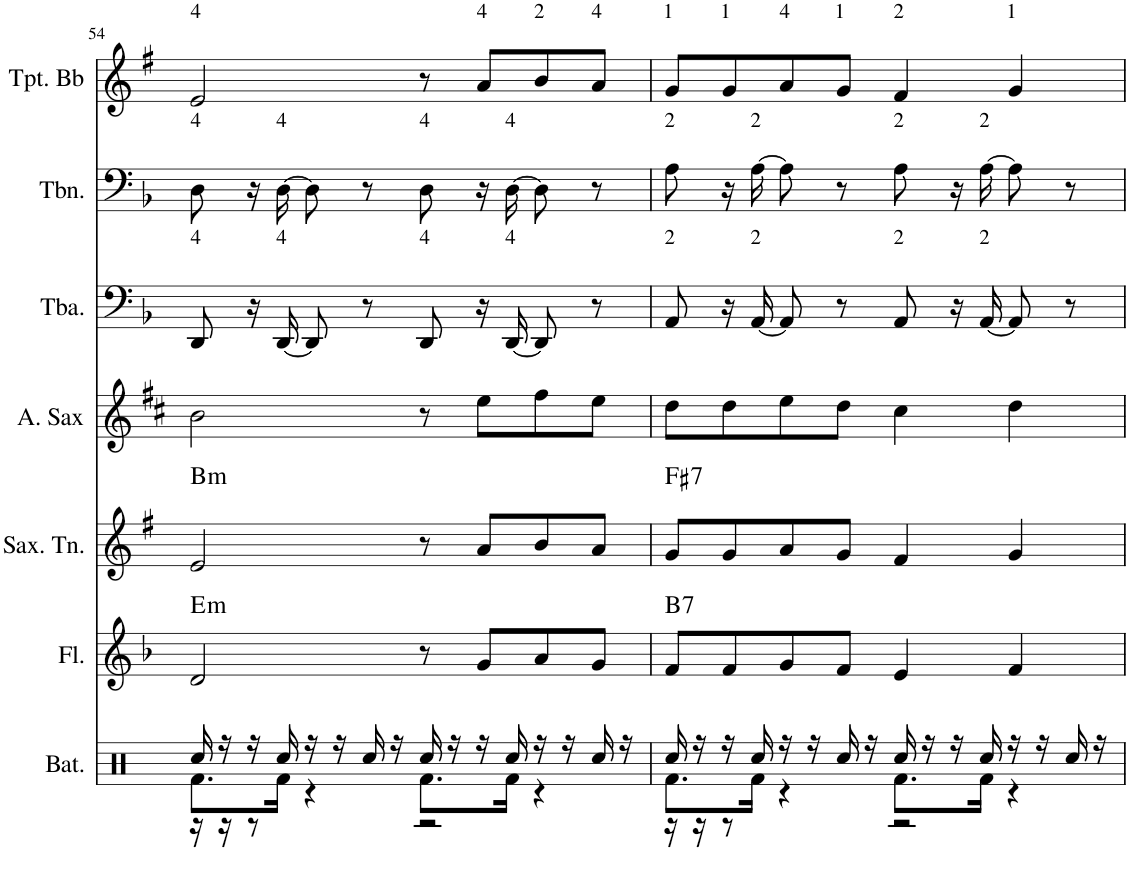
**kern	**kern	**kern	**harte	**kern	**harte	**kern	**kern	**kern
*part7	*part6	*part5	*part5	*part4	*part4	*part3	*part2	*part1
*staff7	*staff6	*staff5	*	*staff4	*	*staff3	*staff2	*staff1
*I"Bateria	*I"Flauta Transversal	*I"Saxofone Tenor	*	*I"Saxofone Alto	*	*I"Tuba	*I"Trombone	*I"Trompete Bb
*I'Bat.	*I'Fl.	*I'Sax. Tn.	*	*	*	*I'Tba.	*I'Tbn.	*I'Tpt. Bb
!!LO:PB:g=z
*clefX	*clefG2	*clefG2	*	*clefG2	*	*clefF4	*clefF4	*clefG2
*	*	*Trd8c14	*	*Trd5c9	*	*	*	*Trd1c2
*k[]	*k[b-]	*k[f#]	*	*k[f#c#]	*	*k[b-]	*k[b-]	*k[f#]
*M4/4	*M4/4	*M4/4	*	*M4/4	*	*M4/4	*M4/4	*M4/4
=54	=54	=54	=54	=54	=54	=54	=54	=54
*^	*	*	*	*	*	*	*	*
*	*^	*	*	*	*	*	*	*	*
!	!	!	!	!	!	!	!	!	!	!LO:TX:a:t=4
!	!	!	!	!	!	!	!	!	!LO:TX:a:t=4	!
!	!	!	!	!	!LO:H:kt=m	!	!LO:H:kt=m	!LO:TX:a:t=4	!	!
16Rcc/	8.Rf\L	16r	2d/	2e/	E:min	2b\	B:min	8DD/	8D\	2e/
16r	.	16r	.	.	.	.	.	.	.	.
16r	.	8r	.	.	.	.	.	16r	16r	.
!	!	!	!	!	!	!	!	!	!LO:TX:a:t=4	!
!	!	!	!	!	!	!	!	!LO:TX:a:t=4	!	!
16Rcc/	16Rf\Jk	.	.	.	.	.	.	[16DD/	[16D\	.
16r	4r	4ryy	.	.	.	.	.	8DD/]	8D\]	.
16r	.	.	.	.	.	.	.	.	.	.
16Rcc/	.	.	.	.	.	.	.	8r	8r	.
16r	.	.	.	.	.	.	.	.	.	.
!	!	!	!	!	!	!	!	!	!LO:TX:a:t=4	!
!	!	!	!	!	!	!	!	!LO:TX:a:t=4	!	!
16Rcc/	8.Rf\L	2r	8r	8r	.	8r	.	8DD/	8D\	8r
16r	.	.	.	.	.	.	.	.	.	.
!	!	!	!	!	!	!	!	!	!	!LO:TX:a:t=4
16r	.	.	8g/L	8a/L	.	8ee\L	.	16r	16r	8a/L
!	!	!	!	!	!	!	!	!	!LO:TX:a:t=4	!
!	!	!	!	!	!	!	!	!LO:TX:a:t=4	!	!
16Rcc/	16Rf\Jk	.	.	.	.	.	.	[16DD/	[16D\	.
!	!	!	!	!	!	!	!	!	!	!LO:TX:a:t=2
16r	4r	.	8a/	8b/	.	8ff#\	.	8DD/]	8D\]	8b/
16r	.	.	.	.	.	.	.	.	.	.
!	!	!	!	!	!	!	!	!	!	!LO:TX:a:t=4
16Rcc/	.	.	8g/J	8a/J	.	8ee\J	.	8r	8r	8a/J
16r	.	.	.	.	.	.	.	.	.	.
=55	=55	=55	=55	=55	=55	=55	=55	=55	=55	=55
!	!	!	!	!	!	!	!	!	!	!LO:TX:a:t=1
!	!	!	!	!	!	!	!	!	!LO:TX:a:t=2	!
!	!	!	!	!	!LO:H:kt=7	!	!LO:H:kt=7	!LO:TX:a:t=2	!	!
16Rcc/	8.Rf\L	16r	8f/L	8g/L	B:7	8dd\L	F#:7	8AA/	8A\	8g/L
16r	.	16r	.	.	.	.	.	.	.	.
!	!	!	!	!	!	!	!	!	!	!LO:TX:a:t=1
16r	.	8r	8f/	8g/	.	8dd\	.	16r	16r	8g/
!	!	!	!	!	!	!	!	!	!LO:TX:a:t=2	!
!	!	!	!	!	!	!	!	!LO:TX:a:t=2	!	!
16Rcc/	16Rf\Jk	.	.	.	.	.	.	[16AA/	[16A\	.
!	!	!	!	!	!	!	!	!	!	!LO:TX:a:t=4
16r	4r	4ryy	8g/	8a/	.	8ee\	.	8AA/]	8A\]	8a/
16r	.	.	.	.	.	.	.	.	.	.
!	!	!	!	!	!	!	!	!	!	!LO:TX:a:t=1
16Rcc/	.	.	8f/J	8g/J	.	8dd\J	.	8r	8r	8g/J
16r	.	.	.	.	.	.	.	.	.	.
!	!	!	!	!	!	!	!	!	!	!LO:TX:a:t=2
!	!	!	!	!	!	!	!	!	!LO:TX:a:t=2	!
!	!	!	!	!	!	!	!	!LO:TX:a:t=2	!	!
16Rcc/	8.Rf\L	2r	4e/	4f#/	.	4cc#\	.	8AA/	8A\	4f#/
16r	.	.	.	.	.	.	.	.	.	.
16r	.	.	.	.	.	.	.	16r	16r	.
!	!	!	!	!	!	!	!	!	!LO:TX:a:t=2	!
!	!	!	!	!	!	!	!	!LO:TX:a:t=2	!	!
16Rcc/	16Rf\Jk	.	.	.	.	.	.	[16AA/	[16A\	.
!	!	!	!	!	!	!	!	!	!	!LO:TX:a:t=1
16r	4r	.	4f/	4g/	.	4dd\	.	8AA/]	8A\]	4g/
16r	.	.	.	.	.	.	.	.	.	.
16Rcc/	.	.	.	.	.	.	.	8r	8r	.
16r	.	.	.	.	.	.	.	.	.	.
*v	*v	*v	*	*	*	*	*	*	*	*
=	=	=	=	=	=	=	=	=
*-	*-	*-	*-	*-	*-	*-	*-	*-
